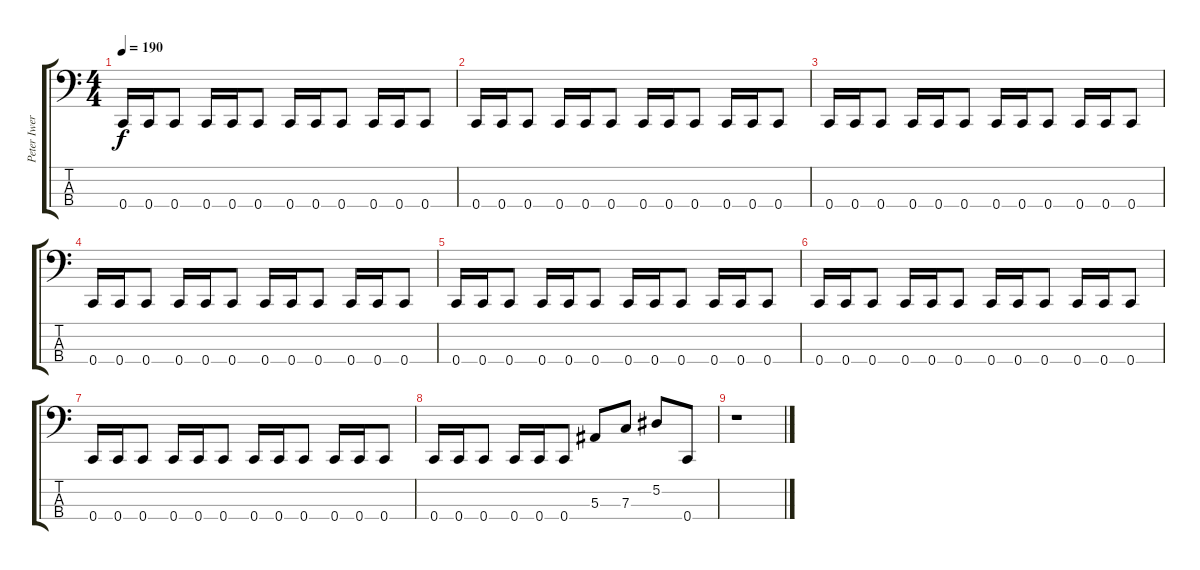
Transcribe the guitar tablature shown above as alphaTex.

\track ("Peter Iwers" "Peter Iwer") {instrument electricbasspick}
\staff {score tabs}
\tuning (Eb2 Bb1 F1 C1) {hide}
\ts (4 4)
\tempo 190
\clef f4
\ks c
0.4.16{dy f} 0.4.16 0.4.8 0.4.16 0.4.16 0.4.8 0.4.16 0.4.16 0.4.8 0.4.16 0.4.16 0.4.8 |
0.4.16 0.4.16 0.4.8 0.4.16 0.4.16 0.4.8 0.4.16 0.4.16 0.4.8 0.4.16 0.4.16 0.4.8 |
0.4.16 0.4.16 0.4.8 0.4.16 0.4.16 0.4.8 0.4.16 0.4.16 0.4.8 0.4.16 0.4.16 0.4.8 |
0.4.16 0.4.16 0.4.8 0.4.16 0.4.16 0.4.8 0.4.16 0.4.16 0.4.8 0.4.16 0.4.16 0.4.8 |
0.4.16 0.4.16 0.4.8 0.4.16 0.4.16 0.4.8 0.4.16 0.4.16 0.4.8 0.4.16 0.4.16 0.4.8 |
0.4.16 0.4.16 0.4.8 0.4.16 0.4.16 0.4.8 0.4.16 0.4.16 0.4.8 0.4.16 0.4.16 0.4.8 |
0.4.16 0.4.16 0.4.8 0.4.16 0.4.16 0.4.8 0.4.16 0.4.16 0.4.8 0.4.16 0.4.16 0.4.8 |
0.4.16 0.4.16 0.4.8 0.4.16 0.4.16 0.4.8 5.3.8 7.3.8 5.2.8 0.4.8 |
r.1
